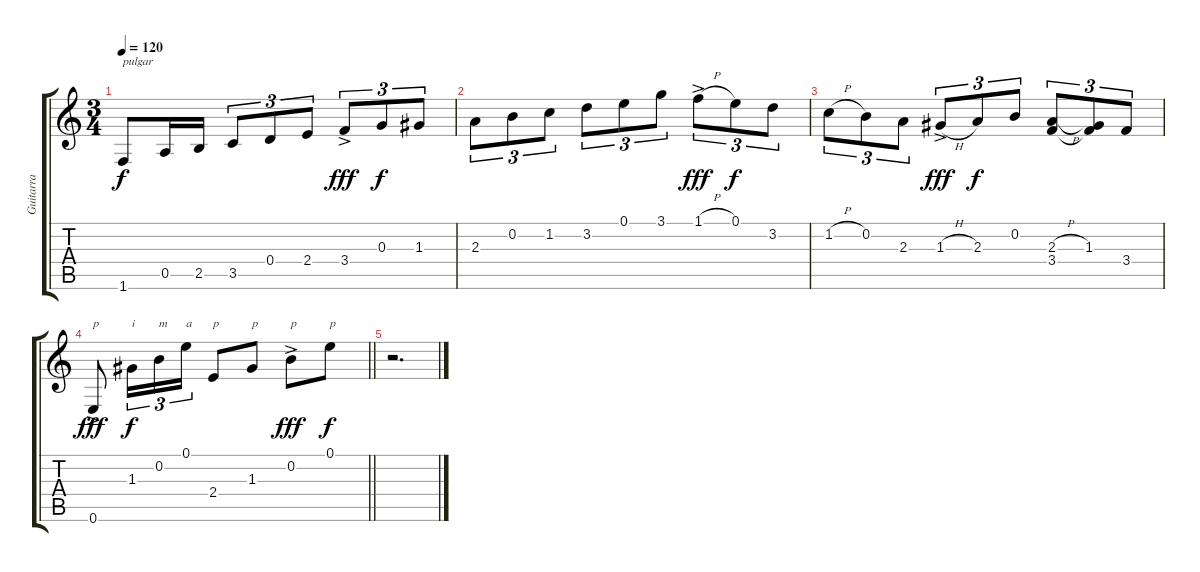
\track ("Guitarra" "Guitarra") {instrument acousticguitarnylon}
\staff {score tabs}
\tuning (E4 B3 G3 D3 A2 E2) {hide}
\ts (3 4)
\tempo 120
\clef g2
\ks c
1.6.8{txt "pulgar" dy f instrument acousticguitarnylon} 0.5.16 2.5.16 3.5.8{tu (3 2)} 0.4.8{tu (3 2)} 2.4.8{tu (3 2)} 3.4{ac}.8{tu (3 2) dy fff} 0.3.8{tu (3 2) dy f} 1.3.8{tu (3 2)} |
2.3.8{tu (3 2)} 0.2.8{tu (3 2)} 1.2.8{tu (3 2)} 3.2.8{tu (3 2)} 0.1.8{tu (3 2)} 3.1.8{tu (3 2)} 1.1{h ac}.8{tu (3 2) dy fff} 0.1.8{tu (3 2) dy f} 3.2.8{tu (3 2)} |
1.2{h}.8{tu (3 2)} 0.2.8{tu (3 2)} 2.3.8{tu (3 2)} 1.3{h ac}.8{tu (3 2) dy fff} 2.3.8{tu (3 2) dy f} 0.2.8{tu (3 2)} (2.3{h} 3.4).8{tu (3 2)} (1.3 3.4{t}).8{tu (3 2)} 3.4.8{tu (3 2)} |
\barLineRight lightlight
0.6{ac}.8{txt "p" dy fff} 1.3.16{tu (3 2) txt "i" dy f} 0.2.16{tu (3 2) txt "m"} 0.1.16{tu (3 2) txt "a"} 2.4.8{txt "p"} 1.3.8{txt "p"} 0.2{ac}.8{txt "p" dy fff} 0.1.8{txt "p" dy f} |
r.2{d}
